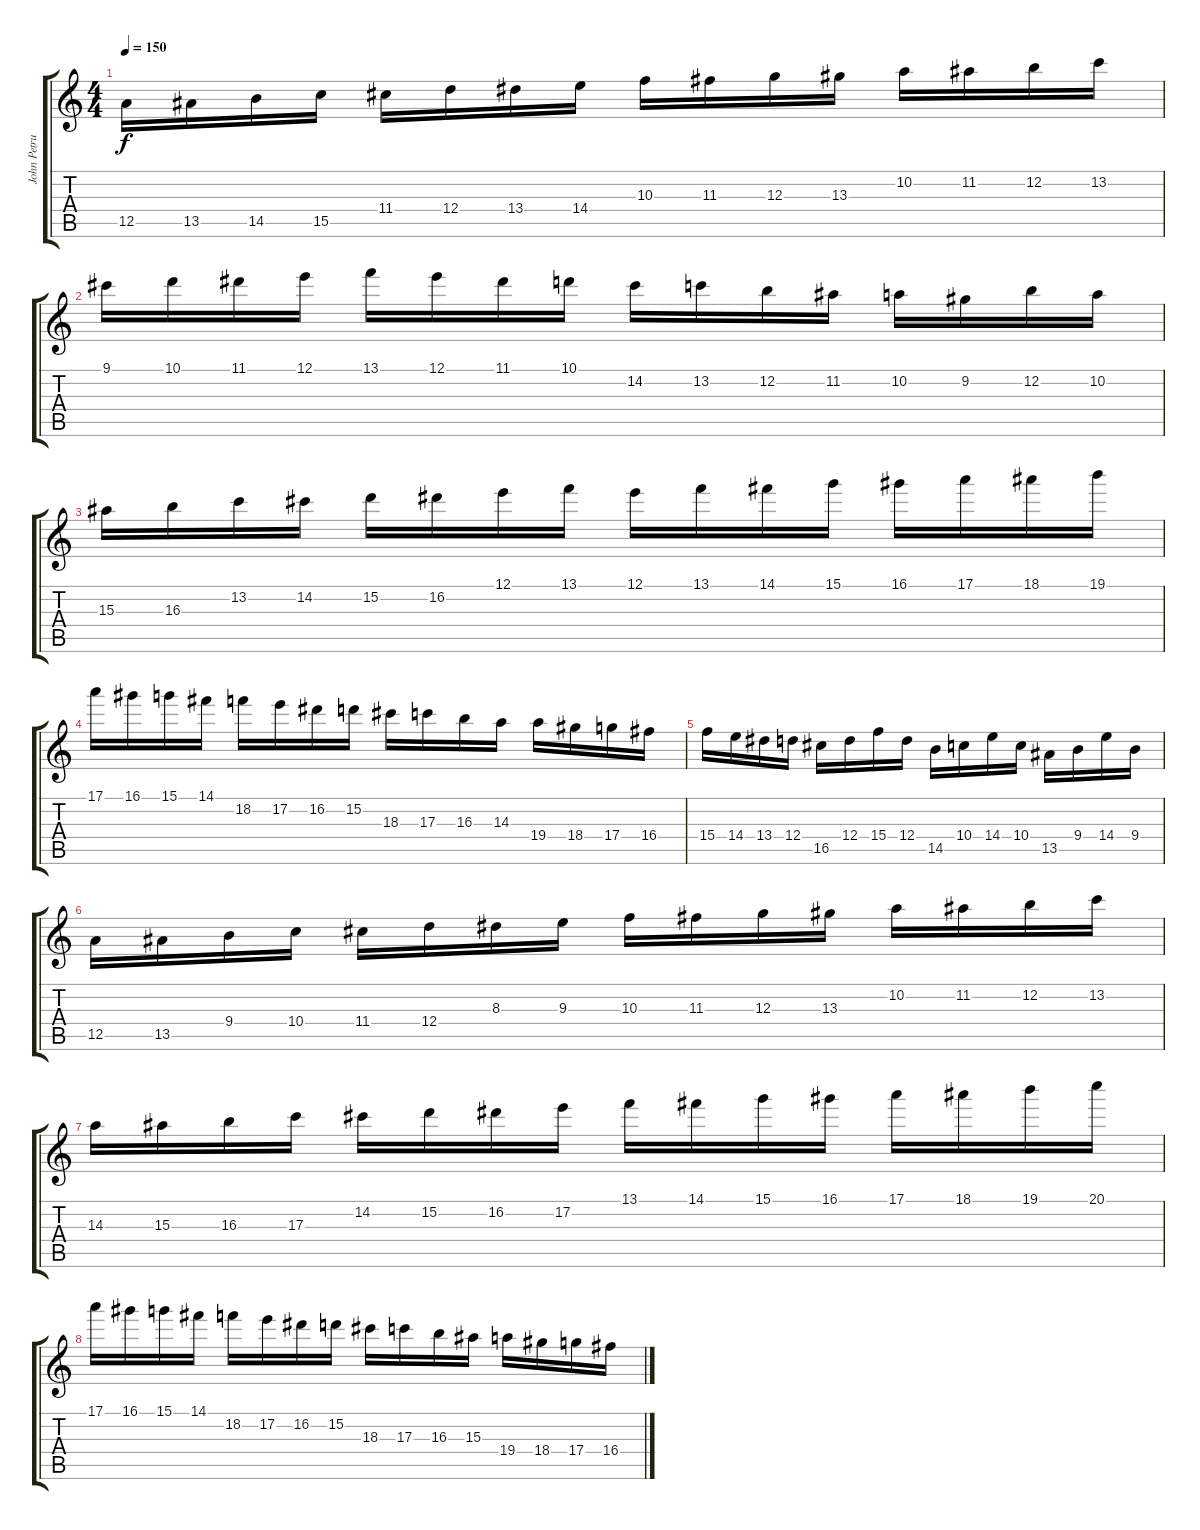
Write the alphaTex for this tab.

\track ("John Petrucci!!!" "John Petru") {instrument distortionguitar}
\staff {score tabs}
\tuning (E4 B3 G3 D3 A2 E2) {hide}
\ts (4 4)
\tempo 150
\clef g2
\ks c
12.5.16{dy f} 13.5.16 14.5.16 15.5.16 11.4.16 12.4.16 13.4.16 14.4.16 10.3.16 11.3.16 12.3.16 13.3.16 10.2.16 11.2.16 12.2.16 13.2.16 |
9.1.16 10.1.16 11.1.16 12.1.16 13.1.16 12.1.16 11.1.16 10.1.16 14.2.16 13.2.16 12.2.16 11.2.16 10.2.16 9.2.16 12.2.16 10.2.16 |
15.3.16 16.3.16 13.2.16 14.2.16 15.2.16 16.2.16 12.1.16 13.1.16 12.1.16 13.1.16 14.1.16 15.1.16 16.1.16 17.1.16 18.1.16 19.1.16 |
17.1.16 16.1.16 15.1.16 14.1.16 18.2.16 17.2.16 16.2.16 15.2.16 18.3.16 17.3.16 16.3.16 14.3.16 19.4.16 18.4.16 17.4.16 16.4.16 |
15.4.16 14.4.16 13.4.16 12.4.16 16.5.16 12.4.16 15.4.16 12.4.16 14.5.16 10.4.16 14.4.16 10.4.16 13.5.16 9.4.16 14.4.16 9.4.16 |
12.5.16 13.5.16 9.4.16 10.4.16 11.4.16 12.4.16 8.3.16 9.3.16 10.3.16 11.3.16 12.3.16 13.3.16 10.2.16 11.2.16 12.2.16 13.2.16 |
14.3.16 15.3.16 16.3.16 17.3.16 14.2.16 15.2.16 16.2.16 17.2.16 13.1.16 14.1.16 15.1.16 16.1.16 17.1.16 18.1.16 19.1.16 20.1.16 |
17.1.16 16.1.16 15.1.16 14.1.16 18.2.16 17.2.16 16.2.16 15.2.16 18.3.16 17.3.16 16.3.16 15.3.16 19.4.16 18.4.16 17.4.16 16.4.16
